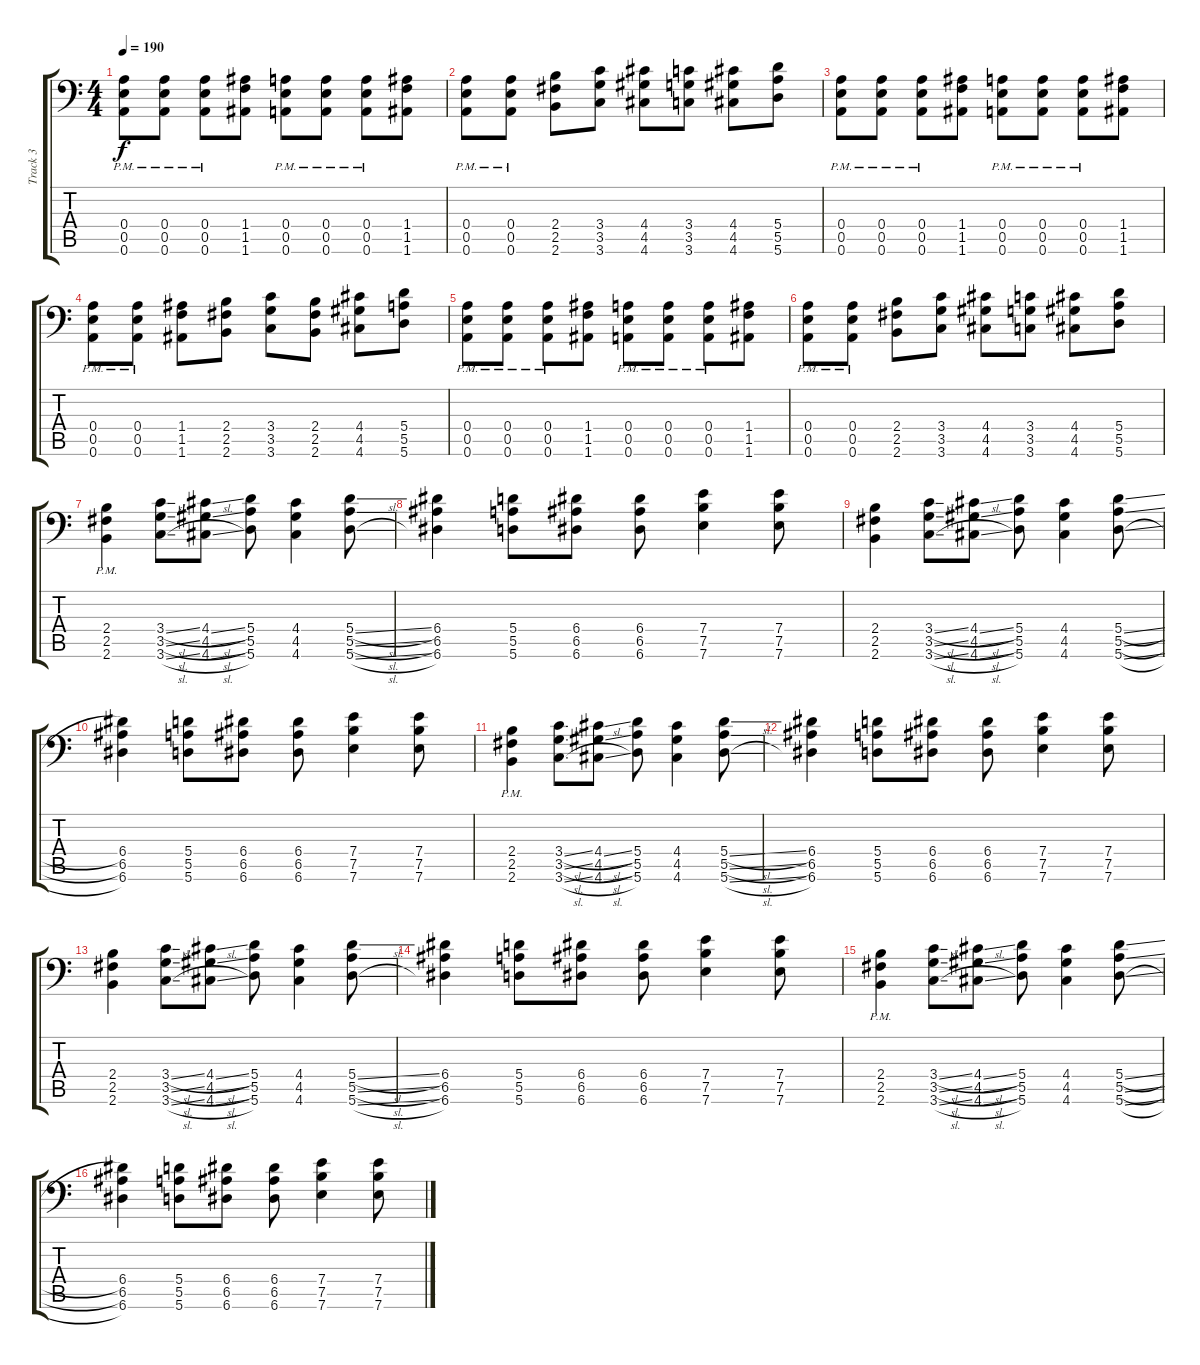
\track ("Track 3" "Track 3") {instrument distortionguitar}
\staff {score tabs}
\tuning (B3 Gb3 D3 A2 E2 A1) {hide}
\ts (4 4)
\tempo 190
\clef f4
\ks c
(0.4{pm} 0.5{pm} 0.6{pm}).8{dy f} (0.4{pm} 0.5{pm} 0.6{pm}).8 (0.4{pm} 0.5{pm} 0.6{pm}).8 (1.4 1.5 1.6).8 (0.4{pm} 0.5{pm} 0.6{pm}).8 (0.4{pm} 0.5{pm} 0.6{pm}).8 (0.4{pm} 0.5{pm} 0.6{pm}).8 (1.4 1.5 1.6).8 |
(0.4{pm} 0.5{pm} 0.6{pm}).8 (0.4{pm} 0.5{pm} 0.6{pm}).8 (2.4 2.5 2.6).8 (3.4 3.5 3.6).8 (4.4 4.5 4.6).8 (3.4 3.5 3.6).8 (4.4 4.5 4.6).8 (5.4 5.5 5.6).8 |
(0.4{pm} 0.5{pm} 0.6{pm}).8 (0.4{pm} 0.5{pm} 0.6{pm}).8 (0.4{pm} 0.5{pm} 0.6{pm}).8 (1.4 1.5 1.6).8 (0.4{pm} 0.5{pm} 0.6{pm}).8 (0.4{pm} 0.5{pm} 0.6{pm}).8 (0.4{pm} 0.5{pm} 0.6{pm}).8 (1.4 1.5 1.6).8 |
(0.4{pm} 0.5{pm} 0.6{pm}).8 (0.4{pm} 0.5{pm} 0.6{pm}).8 (1.4 1.5 1.6).8 (2.4 2.5 2.6).8 (3.4 3.5 3.6).8 (2.4 2.5 2.6).8 (4.4 4.5 4.6).8 (5.4 5.5 5.6).8 |
(0.4{pm} 0.5{pm} 0.6{pm}).8 (0.4{pm} 0.5{pm} 0.6{pm}).8 (0.4{pm} 0.5{pm} 0.6{pm}).8 (1.4 1.5 1.6).8 (0.4{pm} 0.5{pm} 0.6{pm}).8 (0.4{pm} 0.5{pm} 0.6{pm}).8 (0.4{pm} 0.5{pm} 0.6{pm}).8 (1.4 1.5 1.6).8 |
(0.4{pm} 0.5{pm} 0.6{pm}).8 (0.4{pm} 0.5{pm} 0.6{pm}).8 (2.4 2.5 2.6).8 (3.4 3.5 3.6).8 (4.4 4.5 4.6).8 (3.4 3.5 3.6).8 (4.4 4.5 4.6).8 (5.4 5.5 5.6).8 |
(2.4{pm} 2.5{pm} 2.6{pm}).4 (3.4{sl} 3.5{sl} 3.6{sl}).8 (4.4{sl} 4.5{sl} 4.6{sl}).8 (5.4 5.5 5.6).8 (4.4 4.5 4.6).4 (5.4{sl} 5.5{sl} 5.6{sl}).8 |
(6.4 6.5 6.6).4 (5.4 5.5 5.6).8 (6.4 6.5 6.6).8 (6.4 6.5 6.6).8 (7.4 7.5 7.6).4 (7.4 7.5 7.6).8 |
(2.4 2.5 2.6).4 (3.4{sl} 3.5{sl} 3.6{sl}).8 (4.4{sl} 4.5{sl} 4.6{sl}).8 (5.4 5.5 5.6).8 (4.4 4.5 4.6).4 (5.4{sl} 5.5{sl} 5.6{sl}).8 |
(6.4 6.5 6.6).4 (5.4 5.5 5.6).8 (6.4 6.5 6.6).8 (6.4 6.5 6.6).8 (7.4 7.5 7.6).4 (7.4 7.5 7.6).8 |
(2.4{pm} 2.5{pm} 2.6{pm}).4 (3.4{sl} 3.5{sl} 3.6{sl}).8 (4.4{sl} 4.5{sl} 4.6{sl}).8 (5.4 5.5 5.6).8 (4.4 4.5 4.6).4 (5.4{sl} 5.5{sl} 5.6{sl}).8 |
(6.4 6.5 6.6).4 (5.4 5.5 5.6).8 (6.4 6.5 6.6).8 (6.4 6.5 6.6).8 (7.4 7.5 7.6).4 (7.4 7.5 7.6).8 |
(2.4 2.5 2.6).4 (3.4{sl} 3.5{sl} 3.6{sl}).8 (4.4{sl} 4.5{sl} 4.6{sl}).8 (5.4 5.5 5.6).8 (4.4 4.5 4.6).4 (5.4{sl} 5.5{sl} 5.6{sl}).8 |
(6.4 6.5 6.6).4 (5.4 5.5 5.6).8 (6.4 6.5 6.6).8 (6.4 6.5 6.6).8 (7.4 7.5 7.6).4 (7.4 7.5 7.6).8 |
(2.4{pm} 2.5{pm} 2.6{pm}).4 (3.4{sl} 3.5{sl} 3.6{sl}).8 (4.4{sl} 4.5{sl} 4.6{sl}).8 (5.4 5.5 5.6).8 (4.4 4.5 4.6).4 (5.4{sl} 5.5{sl} 5.6{sl}).8 |
(6.4 6.5 6.6).4 (5.4 5.5 5.6).8 (6.4 6.5 6.6).8 (6.4 6.5 6.6).8 (7.4 7.5 7.6).4 (7.4 7.5 7.6).8
